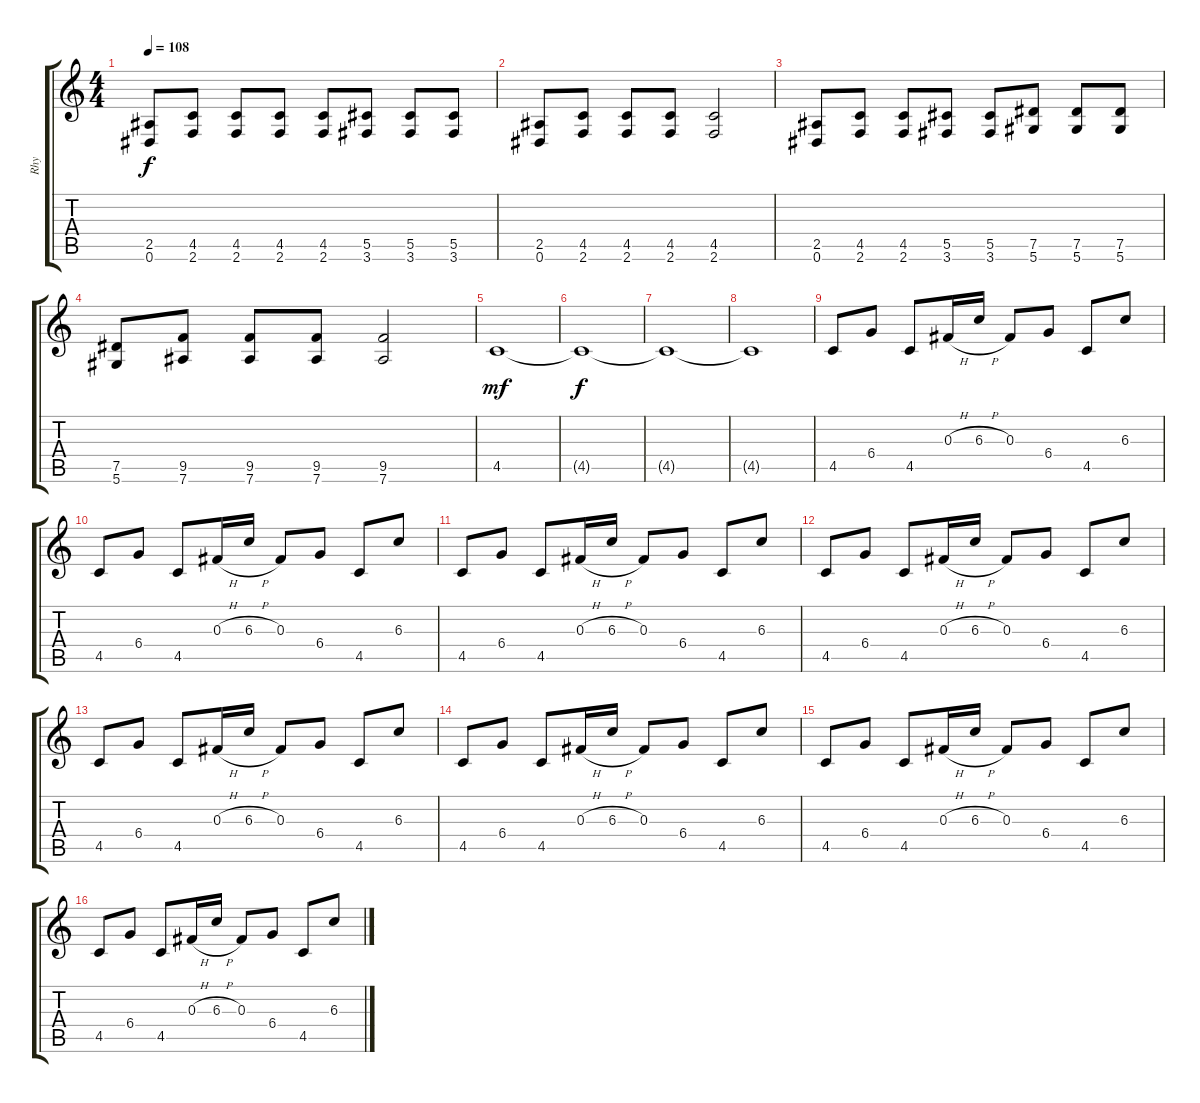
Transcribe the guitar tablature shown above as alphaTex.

\track ("Rhy" "Rhy") {instrument distortionguitar}
\staff {score tabs}
\tuning (Eb4 Bb3 Gb3 Db3 Ab2 Eb2) {hide}
\ts (4 4)
\tempo 108
\clef g2
\ks c
(2.5 0.6).8{dy f} (4.5 2.6).8 (4.5 2.6).8 (4.5 2.6).8 (4.5 2.6).8 (5.5 3.6).8 (5.5 3.6).8 (5.5 3.6).8 |
(2.5 0.6).8 (4.5 2.6).8 (4.5 2.6).8 (4.5 2.6).8 (4.5 2.6).2 |
(2.5 0.6).8 (4.5 2.6).8 (4.5 2.6).8 (5.5 3.6).8 (5.5 3.6).8 (7.5 5.6).8 (7.5 5.6).8 (7.5 5.6).8 |
(7.5 5.6).8 (9.5 7.6).8 (9.5 7.6).8 (9.5 7.6).8 (9.5 7.6).2 |
4.5.1{dy mf} |
4.5{t}.1{dy f} |
4.5{t}.1 |
4.5{t}.1 |
4.5.8 6.4.8 4.5.8 0.3{h}.16 6.3{h}.16 0.3.8 6.4.8 4.5.8 6.3.8 |
4.5.8 6.4.8 4.5.8 0.3{h}.16 6.3{h}.16 0.3.8 6.4.8 4.5.8 6.3.8 |
4.5.8 6.4.8 4.5.8 0.3{h}.16 6.3{h}.16 0.3.8 6.4.8 4.5.8 6.3.8 |
4.5.8 6.4.8 4.5.8 0.3{h}.16 6.3{h}.16 0.3.8 6.4.8 4.5.8 6.3.8 |
4.5.8 6.4.8 4.5.8 0.3{h}.16 6.3{h}.16 0.3.8 6.4.8 4.5.8 6.3.8 |
4.5.8 6.4.8 4.5.8 0.3{h}.16 6.3{h}.16 0.3.8 6.4.8 4.5.8 6.3.8 |
4.5.8 6.4.8 4.5.8 0.3{h}.16 6.3{h}.16 0.3.8 6.4.8 4.5.8 6.3.8 |
4.5.8 6.4.8 4.5.8 0.3{h}.16 6.3{h}.16 0.3.8 6.4.8 4.5.8 6.3.8
